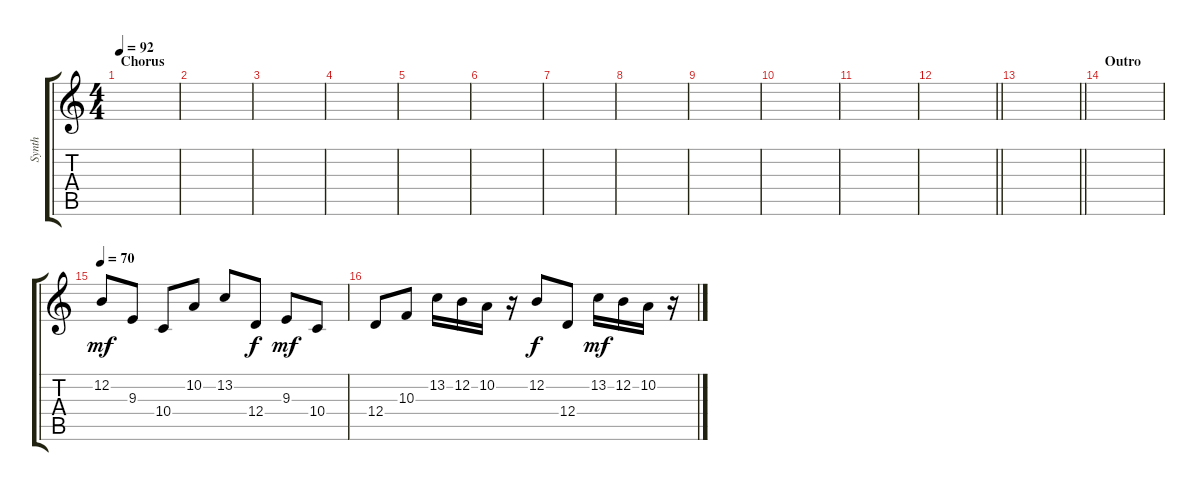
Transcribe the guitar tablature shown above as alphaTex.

\track ("Synth" "Synth") {instrument celesta}
\staff {score tabs}
\tuning (E4 B3 G3 D3 A2 E2) {hide}
\ts (4 4)
\section ("" "Chorus")
\tempo 92
\clef g2
\ks c
|
|
|
|
|
|
|
|
|
|
|
\barLineRight lightlight
|
\barLineRight lightlight
|
\section ("" "Outro")
|
\tempo 70
12.2.8{dy mf volume 10 balance 11 instrument acousticgrandpiano} 9.3.8 10.4.8 10.2.8 13.2.8 12.4.8{dy f} 9.3.8{dy mf} 10.4.8 |
12.4.8 10.3.8 13.2.16 12.2.16 10.2.16 r.16 12.2.8{dy f} 12.4.8 13.2.16{dy mf} 12.2.16 10.2.16 r.16
